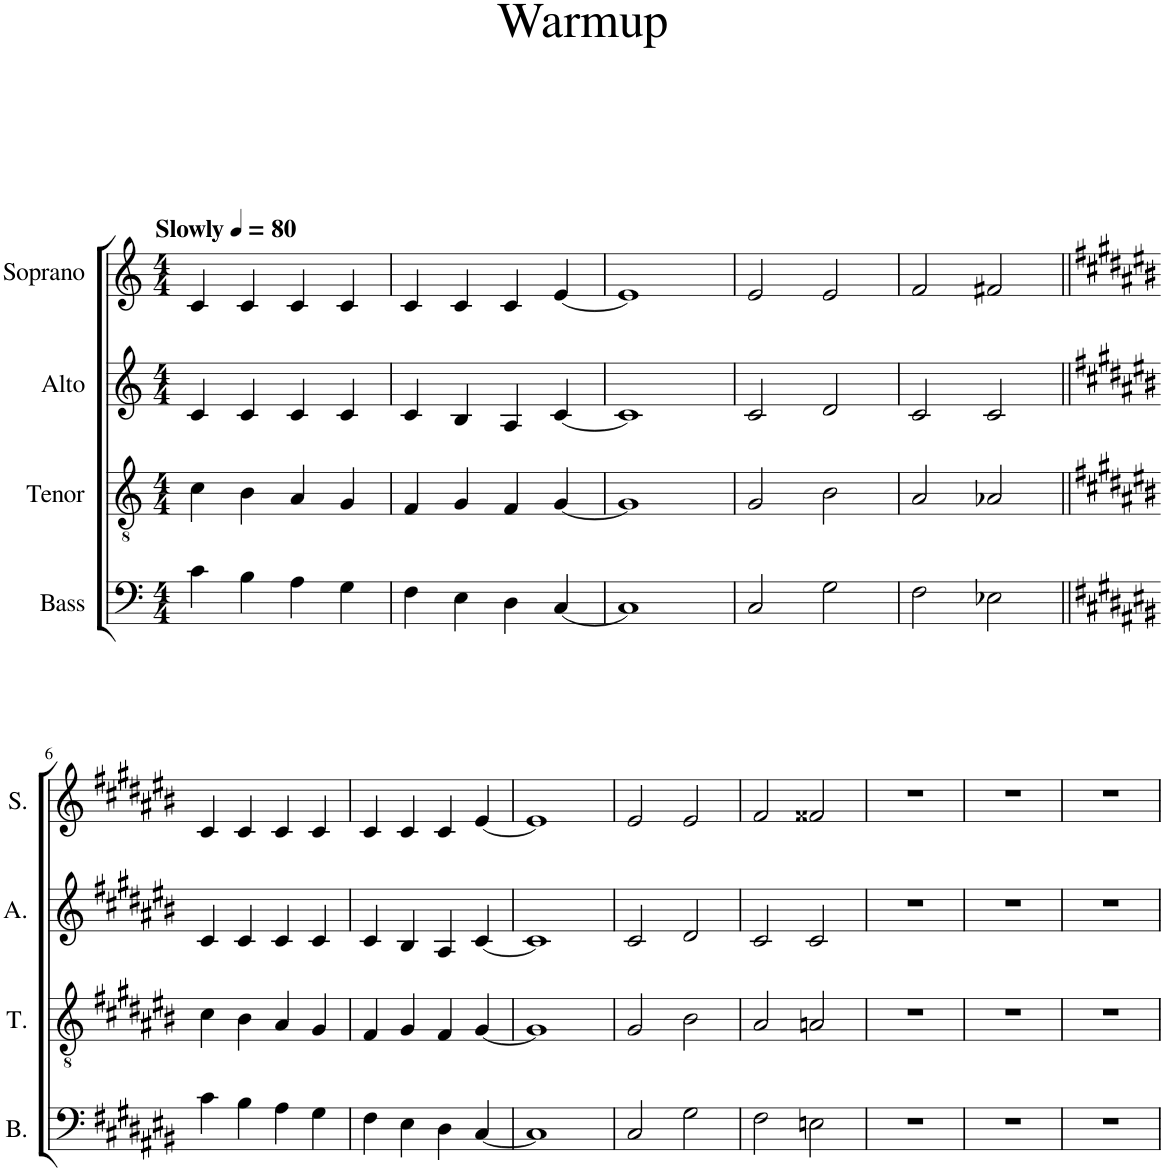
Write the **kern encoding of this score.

**kern	**kern	**kern	**kern
*part4	*part3	*part2	*part1
*staff4	*staff3	*staff2	*staff1
*I"Bass	*I"Tenor	*I"Alto	*I"Soprano
*I'B.	*I'T.	*I'A.	*I'S.
*clefF4	*clefGv2	*clefG2	*clefG2
*k[]	*k[]	*k[]	*k[]
*M4/4	*M4/4	*M4/4	*M4/4
*MM80	*MM80	*MM80	*MM80
=1	=1	=1	=1
!	!	!	!LO:TX:a:B:t=Slowly
4c\	4c\	4c/	4c/
4B\	4B\	4c/	4c/
4A\	4A/	4c/	4c/
4G\	4G/	4c/	4c/
=2	=2	=2	=2
4F\	4F/	4c/	4c/
4E\	4G/	4B/	4c/
4D\	4F/	4A/	4c/
[4C/	[4G/	[4c/	[4e/
=3	=3	=3	=3
1C]	1G]	1c]	1e]
=4	=4	=4	=4
2C/	2G/	2c/	2e/
2G\	2B\	2d/	2e/
=5	=5	=5	=5
2F\	2A/	2c/	2f/
2E-X\	2A-X/	2c/	2f#X/
!!LO:LB:g=z
=6||	=6||	=6||	=6||
*k[f#c#g#d#a#e#b#]	*k[f#c#g#d#a#e#b#]	*k[f#c#g#d#a#e#b#]	*k[f#c#g#d#a#e#b#]
4c#\	4c#\	4c#/	4c#/
4B#\	4B#\	4c#/	4c#/
4A#\	4A#/	4c#/	4c#/
4G#\	4G#/	4c#/	4c#/
=7	=7	=7	=7
4F#\	4F#/	4c#/	4c#/
4E#\	4G#/	4B#/	4c#/
4D#\	4F#/	4A#/	4c#/
[4C#/	[4G#/	[4c#/	[4e#/
=8	=8	=8	=8
1C#]	1G#]	1c#]	1e#]
=9	=9	=9	=9
2C#/	2G#/	2c#/	2e#/
2G#\	2B#\	2d#/	2e#/
=10	=10	=10	=10
2F#\	2A#/	2c#/	2f#/
2En\	2An/	2c#/	2f##X/
=11	=11	=11	=11
1r	1r	1r	1r
=12	=12	=12	=12
1r	1r	1r	1r
=13	=13	=13	=13
1r	1r	1r	1r
=	=	=	=
*-	*-	*-	*-
